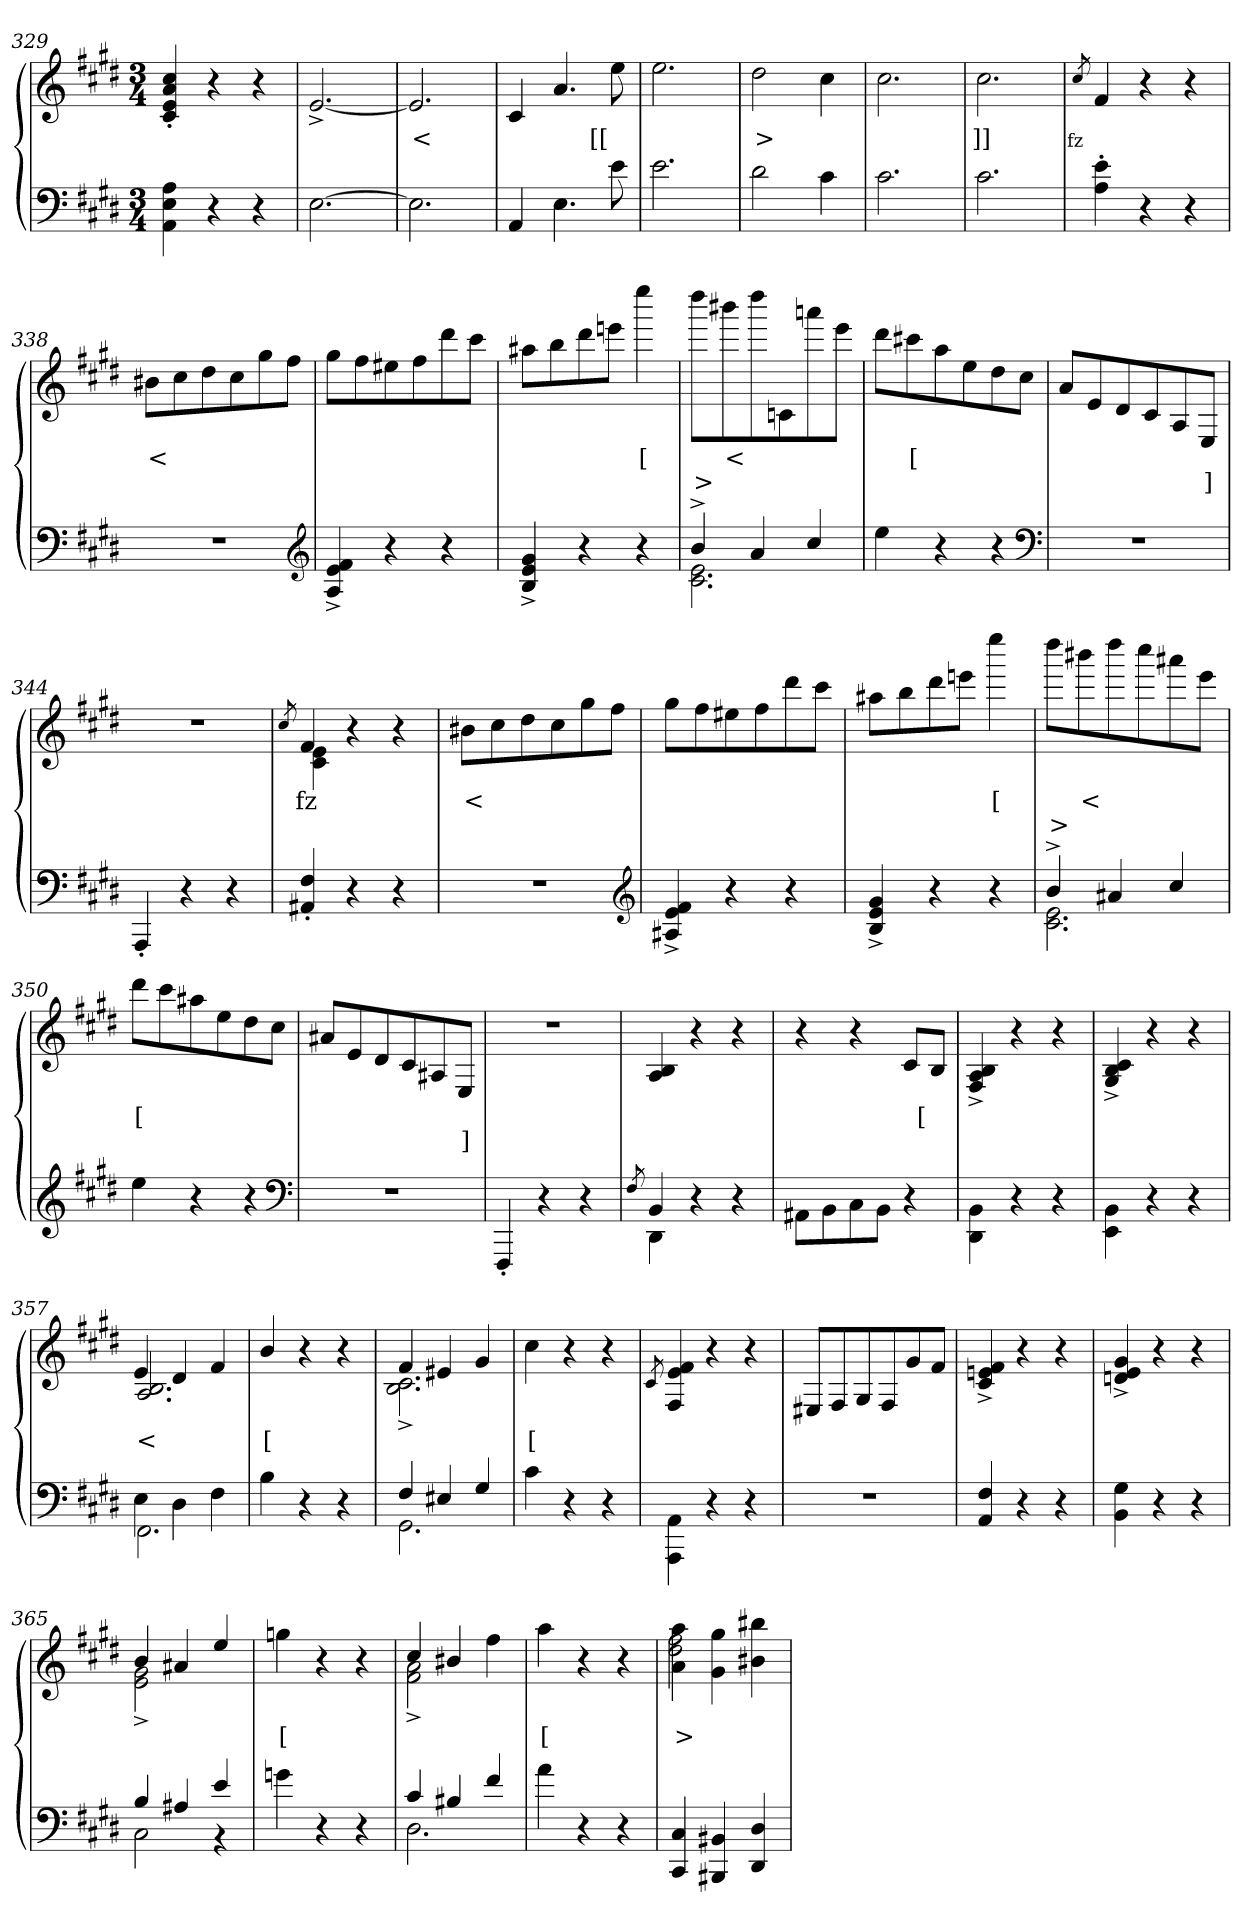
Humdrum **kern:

**kern	**kern	**text	**text
*part2	*part1	*part1	*part1
*staff2	*staff1	*staff1	*staff1
*clefF4	*clefG2	*	*
*k[f#c#g#d#]	*k[f#c#g#d#]	*	*
*M3/4	*M3/4	*	*
=329	=329	=329	=329
4A 4E 4AA	4cc#'> 4a'> 4e'> 4c#'>	.	.
4r	4r	.	.
4r	4r	.	.
=330	=330	=330	=330
[2.E	[2.e^>	.	.
=331	=331	=331	=331
2.E]	2.e]	<	.
=332	=332	=332	=332
4AA	4c#	.	.
4.E	4.a	.	.
8e	8ee	[[	.
=333	=333	=333	=333
2.e	2.ee	.	.
=334	=334	=334	=334
2d#	2dd#	>	.
4c#	4cc#	.	.
=335	=335	=335	=335
2.c#	2.cc#	.	.
=336	=336	=336	=336
2.c#	2.cc#	]]	.
=337	=337	=337	=337
.	8qcc#/	fz	.
4e'> 4A'>	4f#	.	.
4r	4r	.	.
4r	4r	.	.
=338	=338	=338	=338
2.r	8b#XL	<	.
.	8cc#	.	.
.	8dd#	.	.
.	8cc#	.	.
.	8gg#	.	.
.	8ff#J	.	.
*clefG2	*	*	*
=339	=339	=339	=339
4f#^> 4e^> 4A^>	8gg#L	.	.
.	8ff#	.	.
4r	8ee#X	.	.
.	8ff#	.	.
4r	8ddd#	.	.
.	8ccc#J	.	.
=340	=340	=340	=340
4g#^> 4e^> 4B^>	8aa#XL	.	.
.	8bb	.	.
4r	8ddd#	.	.
.	8eeenJ	.	.
4r	4eeee	[	.
=341	=341	=341	=341
*^	*	*	*
4b^>	2.e 2.c#	8dddd#L	.	>
.	.	8bbb#X	<	.
4a	.	8dddd#	.	.
.	.	8cn	.	.
4cc#	.	8aaan	.	.
.	.	8eeeJ	.	.
*v	*v	*	*	*
=342	=342	=342	=342
4ee	8ddd#L	.	.
.	8ccc#X	[	.
4r	8aa	.	.
.	8ee	.	.
4r	8dd#	.	.
.	8cc#J	.	.
*clefF4	*	*	*
=343	=343	=343	=343
2.r	8aL	.	.
.	8e	.	.
.	8d#	.	.
.	8c#	.	.
.	8A	.	.
.	8EJ	.	]
=344	=344	=344	=344
4AAA'>	2.r	.	.
4r	.	.	.
4r	.	.	.
=345	=345	=345	=345
.	8qcc#/	.	.
*	*^	*	*
4F#'> 4AA#X'>	4f#	4e 4c#	fz	.
4r	2ryy	4r	.	.
4r	.	4r	.	.
*	*v	*v	*	*
=346	=346	=346	=346
2.r	8b#XL	<	.
.	8cc#	.	.
.	8dd#	.	.
.	8cc#	.	.
.	8gg#	.	.
.	8ff#J	.	.
*clefG2	*	*	*
=347	=347	=347	=347
4f#^> 4e^> 4A#X^>	8gg#L	.	.
.	8ff#	.	.
4r	8ee#X	.	.
.	8ff#	.	.
4r	8ddd#	.	.
.	8ccc#J	.	.
=348	=348	=348	=348
4g#^> 4e^> 4B^>	8aa#XL	.	.
.	8bb	.	.
4r	8ddd#	.	.
.	8eeenJ	.	.
4r	4eeee	[	.
=349	=349	=349	=349
*^	*	*	*
4b^>	2.e 2.c#	8dddd#L	.	>
.	.	8bbb#X	<	.
4a#X	.	8dddd#	.	.
.	.	8cccc#	.	.
4cc#	.	8aaa#X	.	.
.	.	8eeeJ	.	.
*v	*v	*	*	*
=350	=350	=350	=350
4ee\	8ddd#L	[	.
.	8ccc#	.	.
4r	8aa#X	.	.
.	8ee	.	.
4r	8dd#	.	.
.	8cc#J	.	.
*clefF4	*	*	*
=351	=351	=351	=351
2.r	8a#XL	.	.
.	8e	.	.
.	8d#	.	.
.	8c#	.	.
.	8A#	.	.
.	8EJ	.	]
=352	=352	=352	=352
4FFF#'>	2.r	.	.
4r	.	.	.
4r	.	.	.
=353	=353	=353	=353
8qF#/	.	.	.
*^	*	*	*
4BB	4DD#	4A/ 4B	.	.
2ryy	4r	4r	<	.
.	4r	4r	.	.
*v	*v	*	*	*
=354	=354	=354	=354
8AA#X\L	4r	.	.
8BB	.	.	.
8C#	4r	.	.
8BBJ	.	.	.
4r	8c#L	.	.
.	8BJ	[	.
=355	=355	=355	=355
4BB\ 4DD#	4B/^> 4A^> 4F#^>	.	.
4r	4r	.	.
4r	4r	.	.
=356	=356	=356	=356
4BB\ 4EE	4c#/^> 4B^> 4G#^>	.	.
4r	4r	.	.
4r	4r	.	.
=357	=357	=357	=357
*^	*^	*	*
4E\	2.FF#\	4e/	2.B/ 2.A	<	.
4D#\	.	4d#/	.	.	.
4F#\	.	4f#/	.	.	.
*v	*v	*	*	*	*
*	*v	*v	*	*
=358	=358	=358	=358
4B	4b/	[	.
4r	4r	.	.
4r	4r	.	.
=359	=359	=359	=359
*^	*^	*	*
4F#	2.GG#	4f#	2.c#\^> 2.B^>	.	.
4E#X	.	4e#X	.	.	.
4G#	.	4g#	.	.	.
*v	*v	*	*	*	*
*	*v	*v	*	*
=360	=360	=360	=360
4c#	4cc#	[	.
4r	4r	.	.
4r	4r	.	.
=361	=361	=361	=361
.	8qc#/	.	.
4AA\ 4AAA	4f# 4e 4F#	.	.
4r	4r	.	.
4r	4r	.	.
=362	=362	=362	=362
2.r	8E#XL	.	.
.	8F#	.	.
.	8G#	.	.
.	8F#	.	.
.	8g#	.	.
.	8f#J	.	.
=363	=363	=363	=363
4F# 4AA	4f#^> 4en^> 4c#^>	.	.
4r	4r	.	.
4r	4r	.	.
=364	=364	=364	=364
4G# 4BB	4g#^> 4e^> 4dn^>	.	.
4r	4r	.	.
4r	4r	.	.
=365	=365	=365	=365
*^	*^	*	*
4B	2C#	4b	2g#^> 2e^>	.	.
4A#X	.	4a#X	.	.	.
4e	4r	4ee/	4ryy	.	.
*v	*v	*	*	*	*
*	*v	*v	*	*
=366	=366	=366	=366
4gn	4ggn	[	.
4r	4r	.	.
4r	4r	.	.
=367	=367	=367	=367
*^	*^	*	*
4c#	2.D#	4cc#	2a^> 2f#^>	.	.
4B#X	.	4b#X	.	.	.
4f#	.	4ff#	4ryy	.	.
*v	*v	*	*	*	*
*	*v	*v	*	*
=368	=368	=368	=368
4a	4aa	[	.
4r	4r	.	.
4r	4r	.	.
=369	=369	=369	=369
*	*^	*	*
4C# 4CC#	4aa\ 4a	2ff# 2dd#	>	.
4BB#X 4BBB#X	4gg#\ 4g#\	.	.	.
4D# 4DD#	4bb#X 4b#X	4ryy	.	.
*	*v	*v	*	*
=	=	=	=
*-	*-	*-	*-
